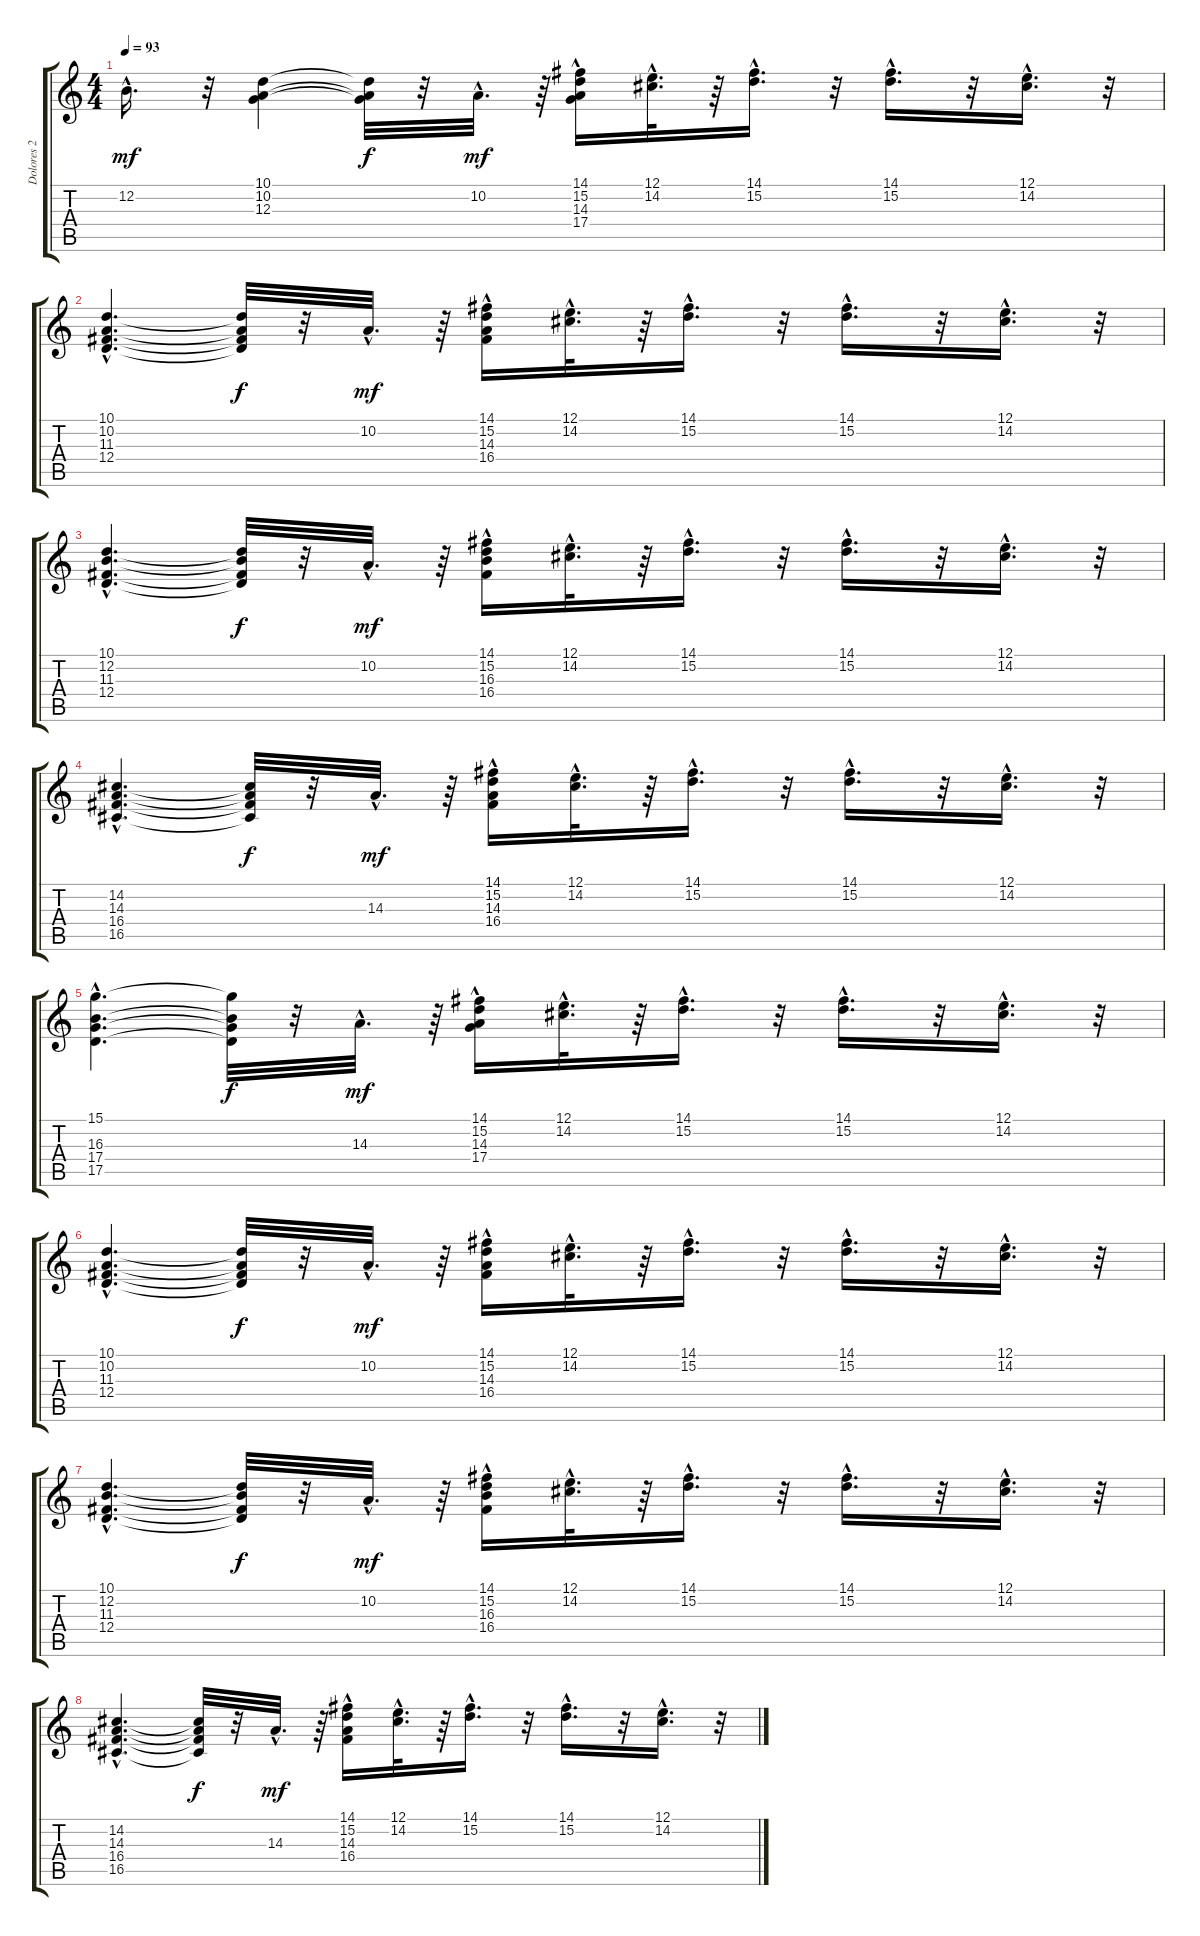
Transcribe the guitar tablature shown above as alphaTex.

\track ("Dolores 2" "Dolores 2") {instrument pad3polysynth}
\staff {score tabs}
\tuning (E4 B3 G3 D3 A2 E2) {hide}
\ts (4 4)
\tempo 93
\clef g2
\ks c
12.2{hac}.16{d dy mf} r.32 (10.1 10.2 12.3).4 (10.1{t} 10.2{t} 12.3{t}).32{dy f} r.32 10.2{hac}.32{d dy mf} r.64 (14.1{hac} 15.2{hac} 14.3{hac} 17.4{hac}).16 (12.1{hac} 14.2{hac}).32{d} r.64 (14.1{hac} 15.2{hac}).16{d} r.32 (14.1{hac} 15.2{hac}).16{d} r.32 (12.1{hac} 14.2{hac}).16{d} r.32 |
(10.1{hac} 10.2{hac} 11.3{hac} 12.4{hac}).4{d} (10.1{t} 10.2{t} 11.3{t} 12.4{t}).32{dy f} r.32 10.2{hac}.32{d dy mf} r.64 (14.1{hac} 15.2{hac} 14.3{hac} 16.4{hac}).16 (12.1{hac} 14.2{hac}).32{d} r.64 (14.1{hac} 15.2{hac}).16{d} r.32 (14.1{hac} 15.2{hac}).16{d} r.32 (12.1{hac} 14.2{hac}).16{d} r.32 |
(10.1{hac} 12.2{hac} 11.3{hac} 12.4{hac}).4{d} (10.1{t} 12.2{t} 11.3{t} 12.4{t}).32{dy f} r.32 10.2{hac}.32{d dy mf} r.64 (14.1{hac} 15.2{hac} 16.3{hac} 16.4{hac}).16 (12.1{hac} 14.2{hac}).32{d} r.64 (14.1{hac} 15.2{hac}).16{d} r.32 (14.1{hac} 15.2{hac}).16{d} r.32 (12.1{hac} 14.2{hac}).16{d} r.32 |
(14.2{hac} 14.3{hac} 16.4{hac} 16.5{hac}).4{d} (14.2{t} 14.3{t} 16.4{t} 16.5{t}).32{dy f} r.32 14.3{hac}.32{d dy mf} r.64 (14.1{hac} 15.2{hac} 14.3{hac} 16.4{hac}).16 (12.1{hac} 14.2{hac}).32{d} r.64 (14.1{hac} 15.2{hac}).16{d} r.32 (14.1{hac} 15.2{hac}).16{d} r.32 (12.1{hac} 14.2{hac}).16{d} r.32 |
(15.1{hac} 16.3{hac} 17.4{hac} 17.5{hac}).4{d} (15.1{t} 16.3{t} 17.4{t} 17.5{t}).32{dy f} r.32 14.3{hac}.32{d dy mf} r.64 (14.1{hac} 15.2{hac} 14.3{hac} 17.4{hac}).16 (12.1{hac} 14.2{hac}).32{d} r.64 (14.1{hac} 15.2{hac}).16{d} r.32 (14.1{hac} 15.2{hac}).16{d} r.32 (12.1{hac} 14.2{hac}).16{d} r.32 |
(10.1{hac} 10.2{hac} 11.3{hac} 12.4{hac}).4{d} (10.1{t} 10.2{t} 11.3{t} 12.4{t}).32{dy f} r.32 10.2{hac}.32{d dy mf} r.64 (14.1{hac} 15.2{hac} 14.3{hac} 16.4{hac}).16 (12.1{hac} 14.2{hac}).32{d} r.64 (14.1{hac} 15.2{hac}).16{d} r.32 (14.1{hac} 15.2{hac}).16{d} r.32 (12.1{hac} 14.2{hac}).16{d} r.32 |
(10.1{hac} 12.2{hac} 11.3{hac} 12.4{hac}).4{d} (10.1{t} 12.2{t} 11.3{t} 12.4{t}).32{dy f} r.32 10.2{hac}.32{d dy mf} r.64 (14.1{hac} 15.2{hac} 16.3{hac} 16.4{hac}).16 (12.1{hac} 14.2{hac}).32{d} r.64 (14.1{hac} 15.2{hac}).16{d} r.32 (14.1{hac} 15.2{hac}).16{d} r.32 (12.1{hac} 14.2{hac}).16{d} r.32 |
(14.2{hac} 14.3{hac} 16.4{hac} 16.5{hac}).4{d} (14.2{t} 14.3{t} 16.4{t} 16.5{t}).32{dy f} r.32 14.3{hac}.32{d dy mf} r.64 (14.1{hac} 15.2{hac} 14.3{hac} 16.4{hac}).16 (12.1{hac} 14.2{hac}).32{d} r.64 (14.1{hac} 15.2{hac}).16{d} r.32 (14.1{hac} 15.2{hac}).16{d} r.32 (12.1{hac} 14.2{hac}).16{d} r.32
